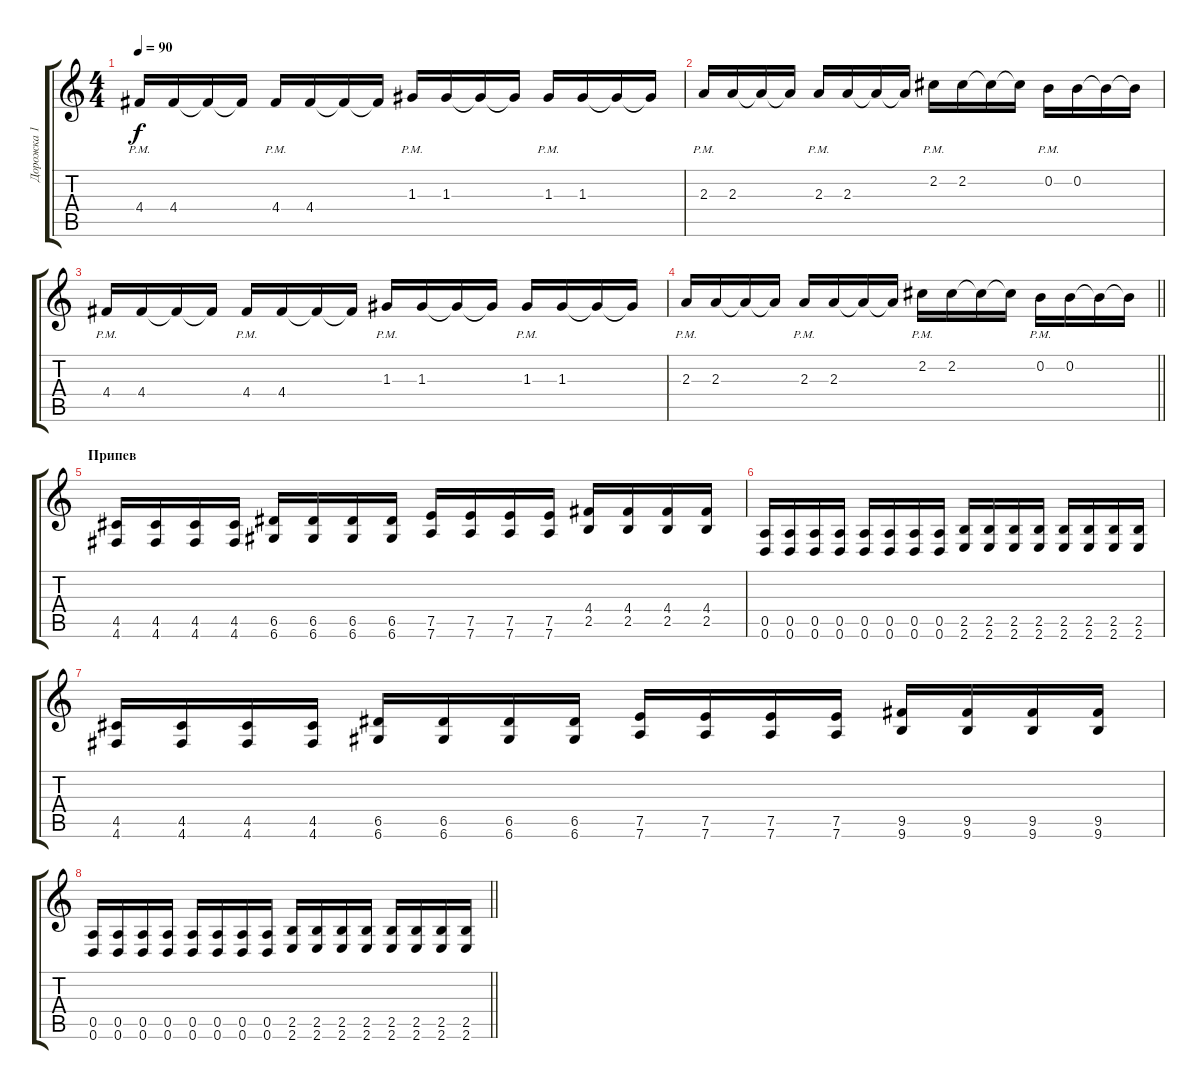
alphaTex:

\track ("Дорожка 1" "Дорожка 1") {instrument distortionguitar}
\staff {score tabs}
\tuning (E4 B3 G3 D3 A2 D2) {hide}
\ts (4 4)
\tempo 90
\clef g2
\ks c
4.4{pm}.16{dy f} 4.4.16 4.4{t}.16 4.4{t}.16 4.4{pm}.16 4.4.16 4.4{t}.16 4.4{t}.16 1.3{pm}.16 1.3.16 1.3{t}.16 1.3{t}.16 1.3{pm}.16 1.3.16 1.3{t}.16 1.3{t}.16 |
2.3{pm}.16 2.3.16 2.3{t}.16 2.3{t}.16 2.3{pm}.16 2.3.16 2.3{t}.16 2.3{t}.16 2.2{pm}.16 2.2.16 2.2{t}.16 2.2{t}.16 0.2{pm}.16 0.2.16 0.2{t}.16 0.2{t}.16 |
4.4{pm}.16 4.4.16 4.4{t}.16 4.4{t}.16 4.4{pm}.16 4.4.16 4.4{t}.16 4.4{t}.16 1.3{pm}.16 1.3.16 1.3{t}.16 1.3{t}.16 1.3{pm}.16 1.3.16 1.3{t}.16 1.3{t}.16 |
\barLineRight lightlight
2.3{pm}.16 2.3.16 2.3{t}.16 2.3{t}.16 2.3{pm}.16 2.3.16 2.3{t}.16 2.3{t}.16 2.2{pm}.16 2.2.16 2.2{t}.16 2.2{t}.16 0.2{pm}.16 0.2.16 0.2{t}.16 0.2{t}.16 |
\section ("" "Припев")
(4.5 4.6).16 (4.5 4.6).16 (4.5 4.6).16 (4.5 4.6).16 (6.5 6.6).16 (6.5 6.6).16 (6.5 6.6).16 (6.5 6.6).16 (7.5 7.6).16 (7.5 7.6).16 (7.5 7.6).16 (7.5 7.6).16 (4.4 2.5).16 (4.4 2.5).16 (4.4 2.5).16 (4.4 2.5).16 |
(0.5 0.6).16 (0.5 0.6).16 (0.5 0.6).16 (0.5 0.6).16 (0.5 0.6).16 (0.5 0.6).16 (0.5 0.6).16 (0.5 0.6).16 (2.5 2.6).16 (2.5 2.6).16 (2.5 2.6).16 (2.5 2.6).16 (2.5 2.6).16 (2.5 2.6).16 (2.5 2.6).16 (2.5 2.6).16 |
(4.5 4.6).16 (4.5 4.6).16 (4.5 4.6).16 (4.5 4.6).16 (6.5 6.6).16 (6.5 6.6).16 (6.5 6.6).16 (6.5 6.6).16 (7.5 7.6).16 (7.5 7.6).16 (7.5 7.6).16 (7.5 7.6).16 (9.5 9.6).16 (9.5 9.6).16 (9.5 9.6).16 (9.5 9.6).16 |
\barLineRight lightlight
(0.5 0.6).16 (0.5 0.6).16 (0.5 0.6).16 (0.5 0.6).16 (0.5 0.6).16 (0.5 0.6).16 (0.5 0.6).16 (0.5 0.6).16 (2.5 2.6).16 (2.5 2.6).16 (2.5 2.6).16 (2.5 2.6).16 (2.5 2.6).16 (2.5 2.6).16 (2.5 2.6).16 (2.5 2.6).16
